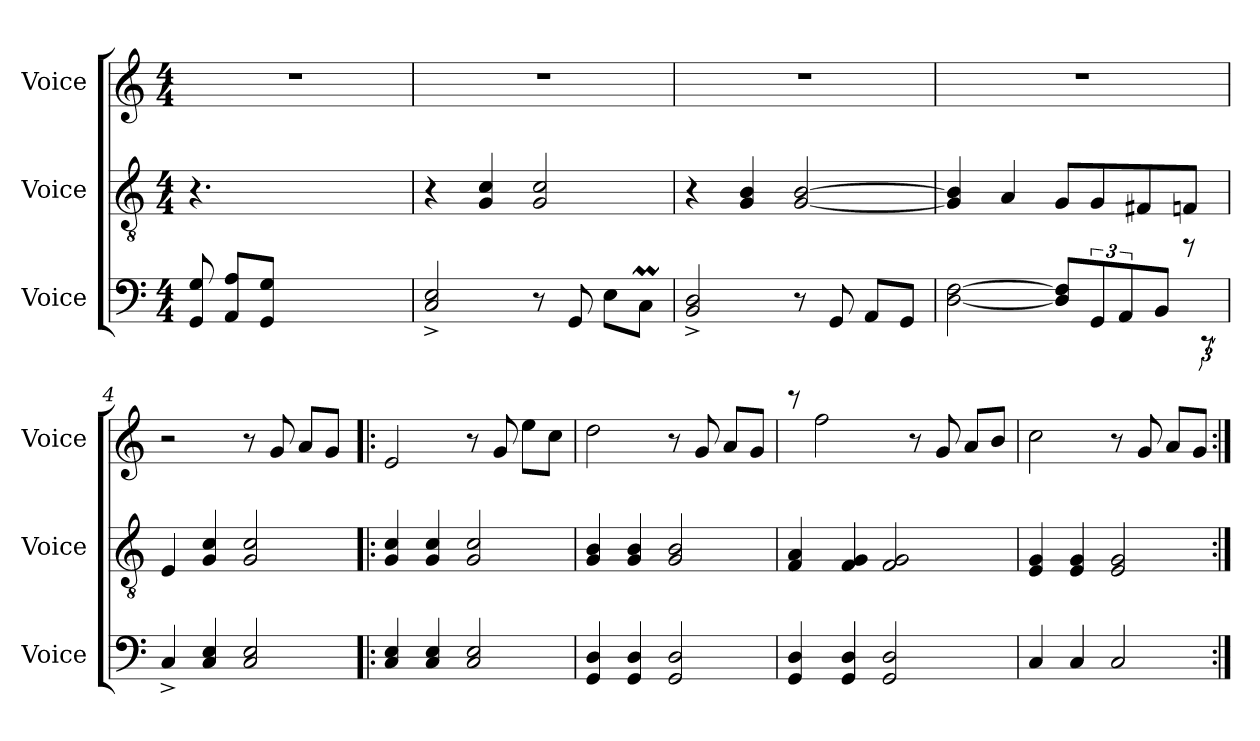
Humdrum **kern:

**kern	**kern	**kern
*part3	*part2	*part1
*staff3	*staff2	*staff1
*I"Voice	*I"Voice	*I"Voice
*I'Voice	*I'Voice	*I'Voice
*clefF4	*clefGv2	*clefG2
*M4/4	*M4/4	*M4/4
=	=	=
8GG/ 8G/	4.r	1rdd
8AA/ 8A/L	.	.
8GG/ 8G/J	.	.
2ryy	2ryy	.
8ryy	8ryy	.
=1	=1	=1
2C/^< 2E/^<	4r	1rdd
.	4G/ 4c/	.
8r	2G/ 2c/	.
8GG/	.	.
8E\L	.	.
8CM\J	.	.
=2	=2	=2
2BB/^< 2D/^<	4r	1rdd
.	4G/ 4B/	.
8r	[<2G/ [>2B/	.
8GG/	.	.
8AA/L	.	.
8GG/J	.	.
!!LO:LB:g=z
=3	=3	=3
*	*^	*
[<2D\ [>2F\	4G/] 4B/]	2..ryy	1rdd
.	4A/	.	.
8D/] 8F/]L	8G/L	.	.
12GG/	8G/	.	.
12AA/	.	.	.
.	8F#X/	.	.
8BB/J	.	.	.
.	8Fn/J	8rEE	.
12rBBB	.	.	.
*	*v	*v	*
=4	=4	=4
4C^</	4E/	2r
4C/ 4E/	4G/ 4c/	.
2C/ 2E/	2G/ 2c/	8r
.	.	8g/
.	.	8a/L
.	.	8g/J
=5!|:	=5!|:	=5!|:
4C/ 4E/	4G/ 4c/	2e/
4C/ 4E/	4G/ 4c/	.
2C/ 2E/	2G/ 2c/	8r
.	.	8g/
.	.	8ee\L
.	.	8cc\J
!!LO:LB:g=z
=6	=6	=6
4GG/ 4D/	4G/ 4B/	2dd\
4GG/ 4D/	4G/ 4B/	.
2GG/ 2D/	2G/ 2B/	8r
.	.	8g/
.	.	8a/L
.	.	8g/J
=7	=7	=7
4GG/ 4D/	4F/ 4A/	8rccc
.	.	2ff\
4GG/ 4D/	4F/ 4G/	.
2GG/ 2D/	2F/ 2G/	.
.	.	8r
.	.	8g/
.	.	8a/L
8ryy	8ryy	8b/J
=8	=8	=8
4C/	4E/ 4G/	2cc\
4C/	4E/ 4G/	.
2C/	2E/ 2G/	8r
.	.	8g/
.	.	8a/L
.	.	8g/J
=:|!	=:|!	=:|!
*-	*-	*-
